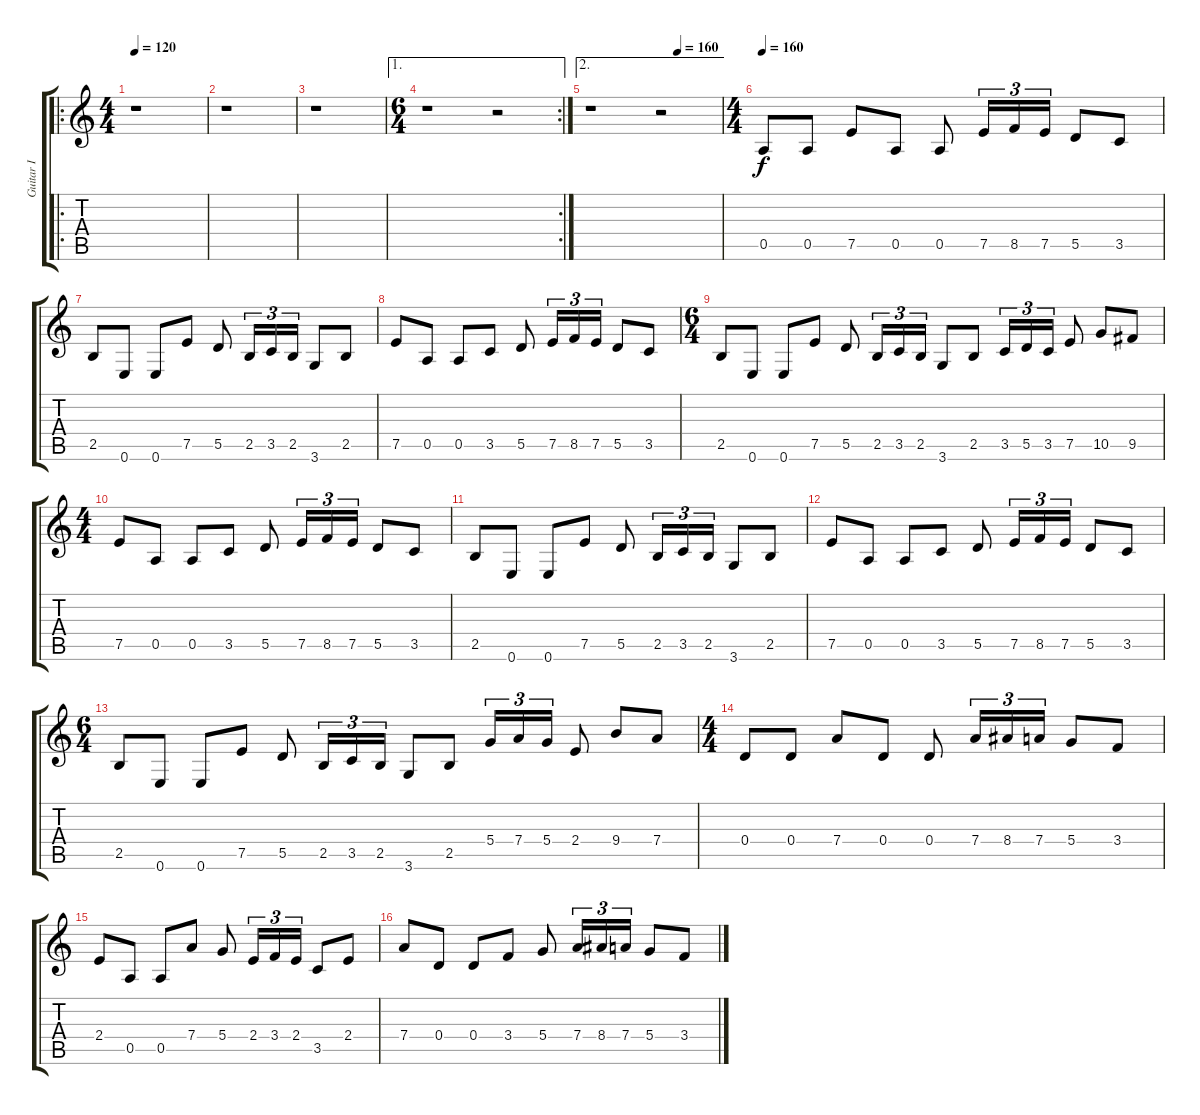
\track ("Guitar I" "Guitar I") {instrument distortionguitar}
\staff {score tabs}
\tuning (E4 B3 G3 D3 A2 E2) {hide}
\ro
\ts (4 4)
\tempo 120
\clef g2
\ks c
r.1{dy f} |
r.1 |
r.1 |
\ae 1
\rc 2
\ts (6 4)
r.1 r.2 |
\ae 2
\tempo (160 0.6666666666666666)
r.1 r.2 |
\ts (4 4)
\tempo 160
0.5.8{volume 14} 0.5.8 7.5.8 0.5.8 0.5.8 7.5.16{tu (3 2)} 8.5.16{tu (3 2)} 7.5.16{tu (3 2)} 5.5.8 3.5.8 |
2.5.8 0.6.8 0.6.8 7.5.8 5.5.8 2.5.16{tu (3 2)} 3.5.16{tu (3 2)} 2.5.16{tu (3 2)} 3.6.8 2.5.8 |
7.5.8 0.5.8 0.5.8 3.5.8 5.5.8 7.5.16{tu (3 2)} 8.5.16{tu (3 2)} 7.5.16{tu (3 2)} 5.5.8 3.5.8 |
\ts (6 4)
2.5.8 0.6.8 0.6.8 7.5.8 5.5.8 2.5.16{tu (3 2)} 3.5.16{tu (3 2)} 2.5.16{tu (3 2)} 3.6.8 2.5.8 3.5.16{tu (3 2)} 5.5.16{tu (3 2)} 3.5.16{tu (3 2)} 7.5.8 10.5.8 9.5.8 |
\ts (4 4)
7.5.8 0.5.8 0.5.8 3.5.8 5.5.8 7.5.16{tu (3 2)} 8.5.16{tu (3 2)} 7.5.16{tu (3 2)} 5.5.8 3.5.8 |
2.5.8 0.6.8 0.6.8 7.5.8 5.5.8 2.5.16{tu (3 2)} 3.5.16{tu (3 2)} 2.5.16{tu (3 2)} 3.6.8 2.5.8 |
7.5.8 0.5.8 0.5.8 3.5.8 5.5.8 7.5.16{tu (3 2)} 8.5.16{tu (3 2)} 7.5.16{tu (3 2)} 5.5.8 3.5.8 |
\ts (6 4)
2.5.8 0.6.8 0.6.8 7.5.8 5.5.8 2.5.16{tu (3 2)} 3.5.16{tu (3 2)} 2.5.16{tu (3 2)} 3.6.8 2.5.8 5.4.16{tu (3 2)} 7.4.16{tu (3 2)} 5.4.16{tu (3 2)} 2.4.8 9.4.8 7.4.8 |
\ts (4 4)
0.4.8 0.4.8 7.4.8 0.4.8 0.4.8 7.4.16{tu (3 2)} 8.4.16{tu (3 2)} 7.4.16{tu (3 2)} 5.4.8 3.4.8 |
2.4.8 0.5.8 0.5.8 7.4.8 5.4.8 2.4.16{tu (3 2)} 3.4.16{tu (3 2)} 2.4.16{tu (3 2)} 3.5.8 2.4.8 |
7.4.8 0.4.8 0.4.8 3.4.8 5.4.8 7.4.16{tu (3 2)} 8.4.16{tu (3 2)} 7.4.16{tu (3 2)} 5.4.8 3.4.8
